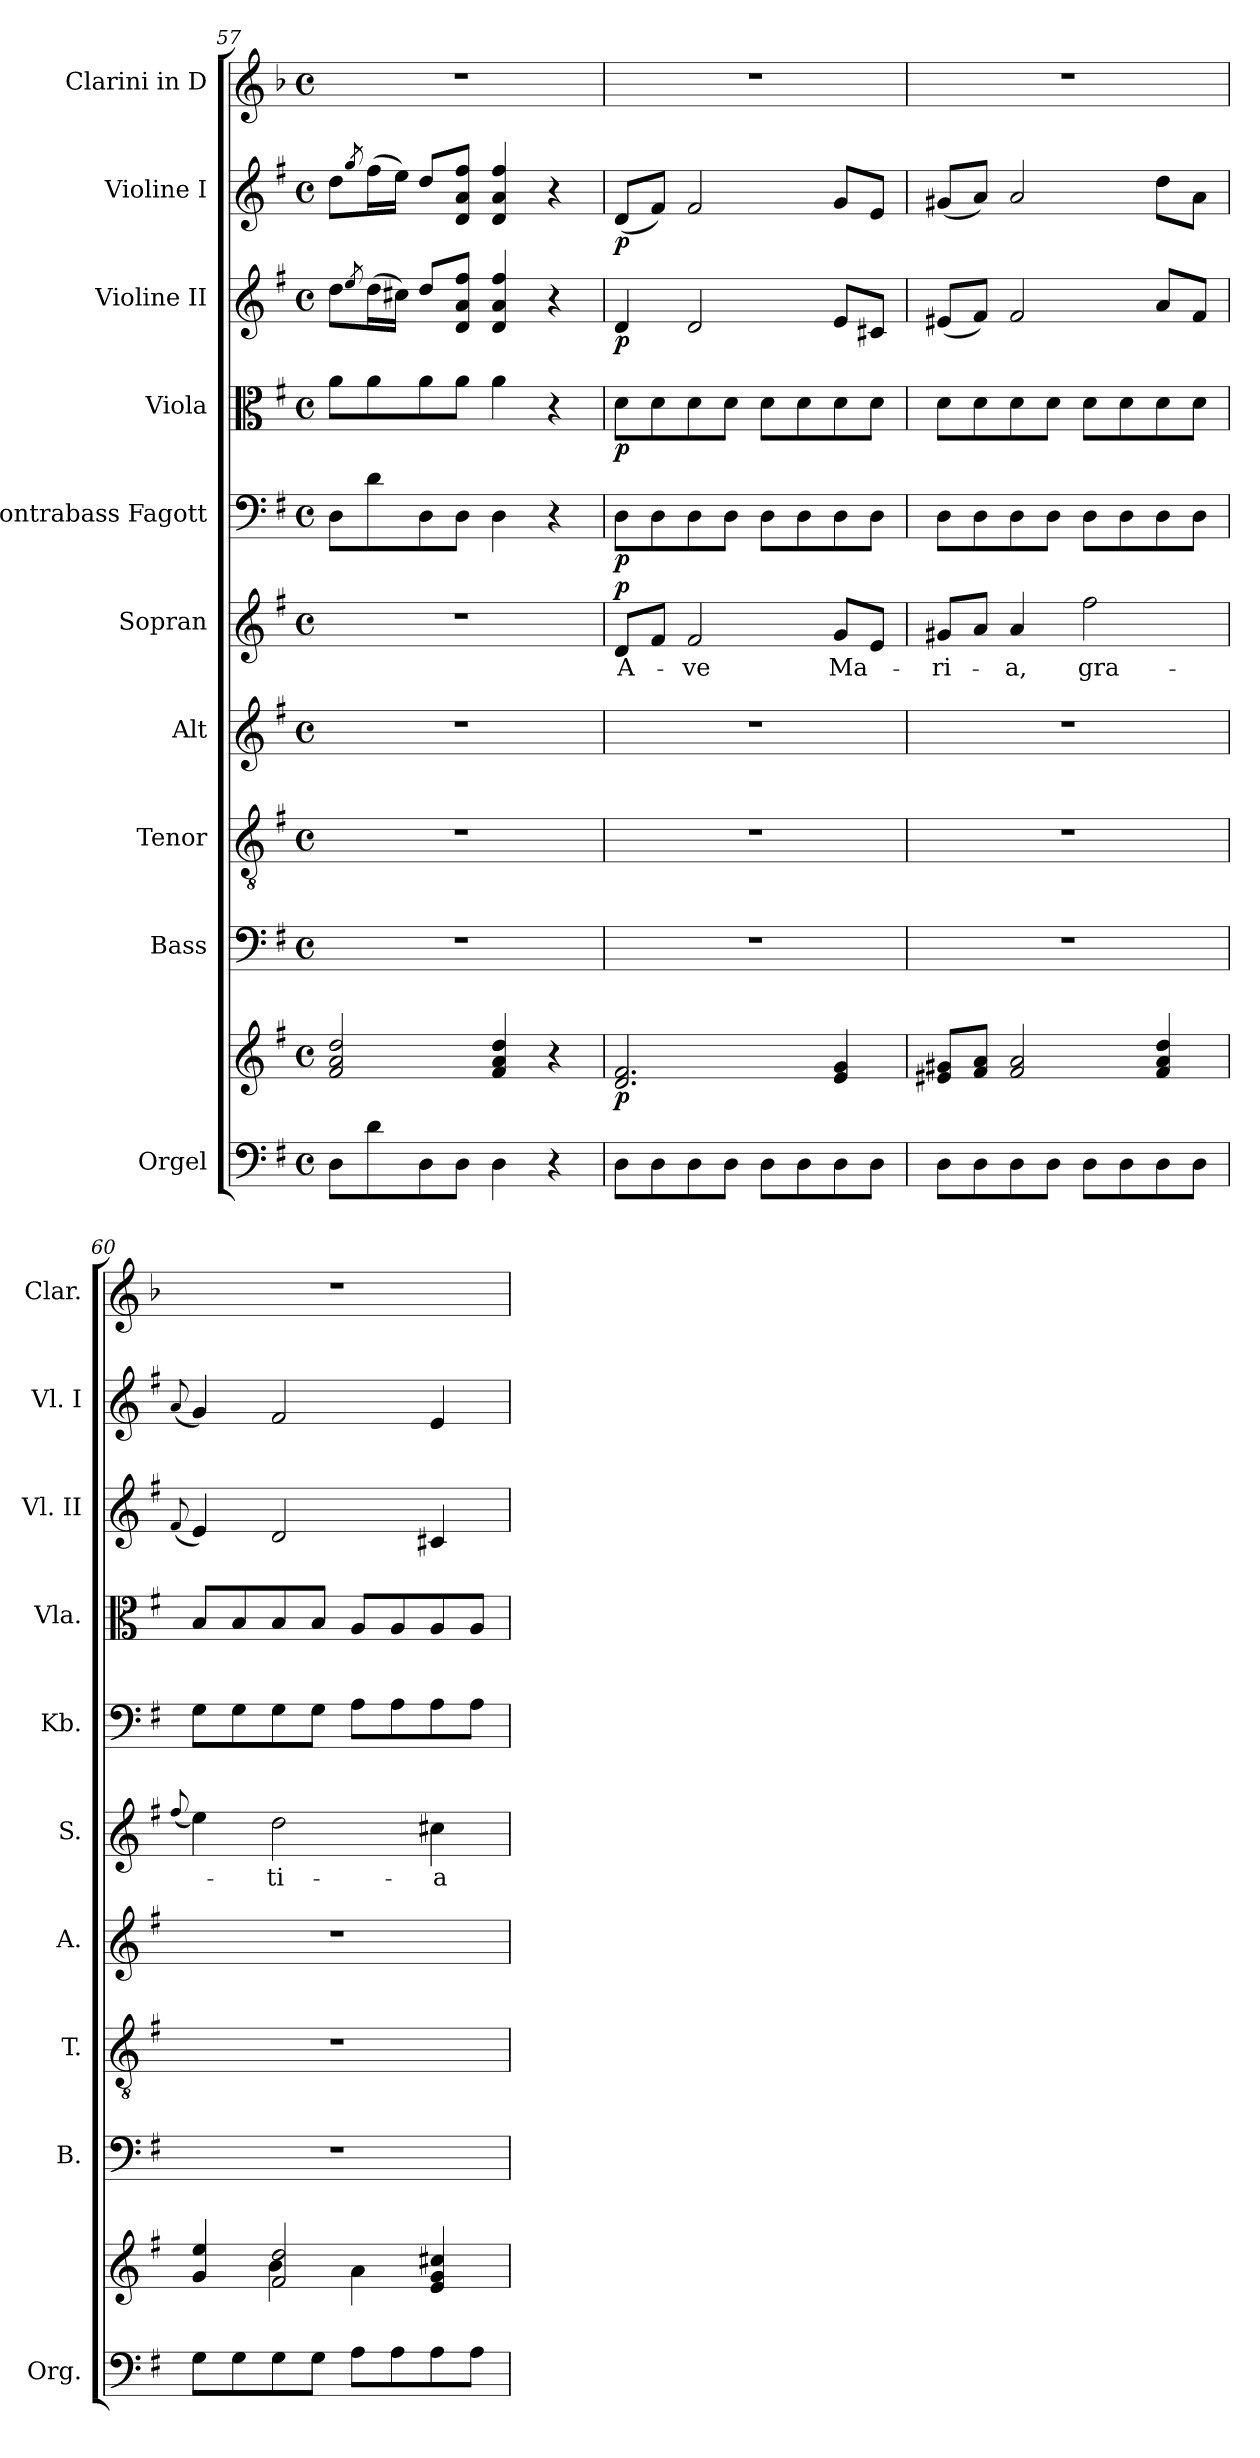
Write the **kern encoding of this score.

**kern	**kern	**dynam	**kern	**kern	**kern	**kern	**text	**dynam	**kern	**dynam	**kern	**dynam	**kern	**dynam	**kern	**dynam	**kern
*part10	*part10	*part10	*part9	*part8	*part7	*part6	*part6	*part6	*part5	*part5	*part4	*part4	*part3	*part3	*part2	*part2	*part1
*staff11	*staff10	*staff10/11	*staff9	*staff8	*staff7	*staff6	*staff6	*staff6	*staff5	*staff5	*staff4	*staff4	*staff3	*staff3	*staff2	*staff2	*staff1
*I"Orgel	*	*	*I"Bass	*I"Tenor	*I"Alt	*I"Sopran	*	*	*I"Kontrabass Fagott	*	*I"Viola	*	*I"Violine II	*	*I"Violine I	*	*I"Clarini in D
*I'Org.	*	*	*I'B.	*I'T.	*I'A.	*I'S.	*	*	*I'Kb.	*	*I'Vla.	*	*I'Vl. II	*	*I'Vl. I	*	*I'Clar.
*clefF4	*clefG2	*	*clefF4	*clefGv2	*clefG2	*clefG2	*	*	*clefF4	*	*clefC3	*	*clefG2	*	*clefG2	*	*clefG2
*	*	*	*	*	*	*	*	*	*ITrd7c12	*	*	*	*	*	*	*	*ITrd-1c-2
*k[f#]	*k[f#]	*	*k[f#]	*k[f#]	*k[f#]	*k[f#]	*	*	*k[f#]	*	*k[f#]	*	*k[f#]	*	*k[f#]	*	*k[f#]
*G:	*G:	*	*G:	*G:	*G:	*G:	*	*	*G:	*	*G:	*	*G:	*	*G:	*	*G:
*M4/4	*M4/4	*	*M4/4	*M4/4	*M4/4	*M4/4	*	*	*M4/4	*	*M4/4	*	*M4/4	*	*M4/4	*	*M4/4
*met(c)	*met(c)	*	*met(c)	*met(c)	*met(c)	*met(c)	*	*	*met(c)	*	*met(c)	*	*met(c)	*	*met(c)	*	*met(c)
=57	=57	=57	=57	=57	=57	=57	=57	=57	=57	=57	=57	=57	=57	=57	=57	=57	=57
8D\L	2f#/ 2a/ 2dd/	.	1r	1r	1r	1r	.	.	8DD\L	.	8a\L	.	8dd\L	.	8dd\L	.	1r
.	.	.	.	.	.	.	.	.	.	.	.	.	8qee/	.	8qgg/	.	.
8d\	.	.	.	.	.	.	.	.	8D\	.	8a\	.	(>16dd\L	.	(>16ff#\L	.	.
.	.	.	.	.	.	.	.	.	.	.	.	.	16cc#X\JJ)	.	16ee\JJ)	.	.
8D\	.	.	.	.	.	.	.	.	8DD\	.	8a\	.	8dd/L	.	8dd/L	.	.
8D\J	.	.	.	.	.	.	.	.	8DD\J	.	8a\J	.	8d/ 8a/ 8ff#/J	.	8d/ 8a/ 8ff#/J	.	.
4D\	4f#/ 4a/ 4dd/	.	.	.	.	.	.	.	4DD\	.	4a\	.	4d/ 4a/ 4ff#/	.	4d/ 4a/ 4ff#/	.	.
4r	4r	.	.	.	.	.	.	.	4r	.	4r	.	4r	.	4r	.	.
=58	=58	=58	=58	=58	=58	=58	=58	=58	=58	=58	=58	=58	=58	=58	=58	=58	=58
!	!	!LO:DY:b	!	!	!	!	!LO:LY:b	!LO:DY:a	!	!LO:DY:b	!	!LO:DY:b	!	!LO:DY:b	!	!LO:DY:b	!
8D\L	2.d/ 2.f#/	p	1r	1r	1r	8d/L	A-	p	8DD\L	p	8d\L	p	4d/	p	(<8d/L	p	1r
8D\	.	.	.	.	.	8f#/J	.	.	8DD\	.	8d\	.	.	.	8f#/J)	.	.
!	!	!	!	!	!	!	!LO:LY:b	!	!	!	!	!	!	!	!	!	!
8D\	.	.	.	.	.	2f#/	-ve	.	8DD\	.	8d\	.	2d/	.	2f#/	.	.
8D\J	.	.	.	.	.	.	.	.	8DD\J	.	8d\J	.	.	.	.	.	.
8D\L	.	.	.	.	.	.	.	.	8DD\L	.	8d\L	.	.	.	.	.	.
8D\	.	.	.	.	.	.	.	.	8DD\	.	8d\	.	.	.	.	.	.
!	!	!	!	!	!	!	!LO:LY:b	!	!	!	!	!	!	!	!	!	!
8D\	4e/ 4g/	.	.	.	.	8g/L	Ma-	.	8DD\	.	8d\	.	8e/L	.	8g/L	.	.
8D\J	.	.	.	.	.	8e/J	.	.	8DD\J	.	8d\J	.	8c#X/J	.	8e/J	.	.
!!LO:PB:g=z
=59	=59	=59	=59	=59	=59	=59	=59	=59	=59	=59	=59	=59	=59	=59	=59	=59	=59
!	!	!	!	!	!	!	!LO:LY:b	!	!	!	!	!	!	!	!	!	!
8D\L	8e#X/ 8g#X/L	.	1r	1r	1r	8g#X/L	-ri-	.	8DD\L	.	8d\L	.	(<8e#X/L	.	(<8g#X/L	.	1r
8D\	8f#/ 8a/J	.	.	.	.	8a/J	.	.	8DD\	.	8d\	.	8f#/J)	.	8a/J)	.	.
!	!	!	!	!	!	!	!LO:LY:b	!	!	!	!	!	!	!	!	!	!
8D\	2f#/ 2a/	.	.	.	.	4a/	-a,	.	8DD\	.	8d\	.	2f#/	.	2a/	.	.
8D\J	.	.	.	.	.	.	.	.	8DD\J	.	8d\J	.	.	.	.	.	.
!	!	!	!	!	!	!	!LO:LY:b	!	!	!	!	!	!	!	!	!	!
8D\L	.	.	.	.	.	2ff#\	gra-	.	8DD\L	.	8d\L	.	.	.	.	.	.
8D\	.	.	.	.	.	.	.	.	8DD\	.	8d\	.	.	.	.	.	.
8D\	4f#/ 4a/ 4dd/	.	.	.	.	.	.	.	8DD\	.	8d\	.	8a/L	.	8dd\L	.	.
8D\J	.	.	.	.	.	.	.	.	8DD\J	.	8d\J	.	8f#/J	.	8a\J	.	.
=60	=60	=60	=60	=60	=60	=60	=60	=60	=60	=60	=60	=60	=60	=60	=60	=60	=60
.	.	.	.	.	.	(<8qqff#/	.	.	.	.	.	.	(<8qqf#/	.	(<8qqa/	.	.
*	*^	*	*	*	*	*	*	*	*	*	*	*	*	*	*	*	*
8G\L	4g/ 4ee/	4ryy	.	1r	1r	1r	4ee\)	.	.	8GG\L	.	8B/L	.	4e/)	.	4g/)	.	1r
8G\	.	.	.	.	.	.	.	.	.	8GG\	.	8B/	.	.	.	.	.	.
!	!	!	!	!	!	!	!	!LO:LY:b	!	!	!	!	!	!	!	!	!	!
8G\	2f#/ 2dd/	4b\	.	.	.	.	2dd\	-ti-	.	8GG\	.	8B/	.	2d/	.	2f#/	.	.
8G\J	.	.	.	.	.	.	.	.	.	8GG\J	.	8B/J	.	.	.	.	.	.
8A\L	.	4a\	.	.	.	.	.	.	.	8AA\L	.	8A/L	.	.	.	.	.	.
8A\	.	.	.	.	.	.	.	.	.	8AA\	.	8A/	.	.	.	.	.	.
!	!	!	!	!	!	!	!	!LO:LY:b	!	!	!	!	!	!	!	!	!	!
8A\	4e/ 4g/ 4cc#X/	4ryy	.	.	.	.	4cc#X\	-a	.	8AA\	.	8A/	.	4c#X/	.	4e/	.	.
8A\J	.	.	.	.	.	.	.	.	.	8AA\J	.	8A/J	.	.	.	.	.	.
*	*v	*v	*	*	*	*	*	*	*	*	*	*	*	*	*	*	*	*
=	=	=	=	=	=	=	=	=	=	=	=	=	=	=	=	=	=
*-	*-	*-	*-	*-	*-	*-	*-	*-	*-	*-	*-	*-	*-	*-	*-	*-	*-
